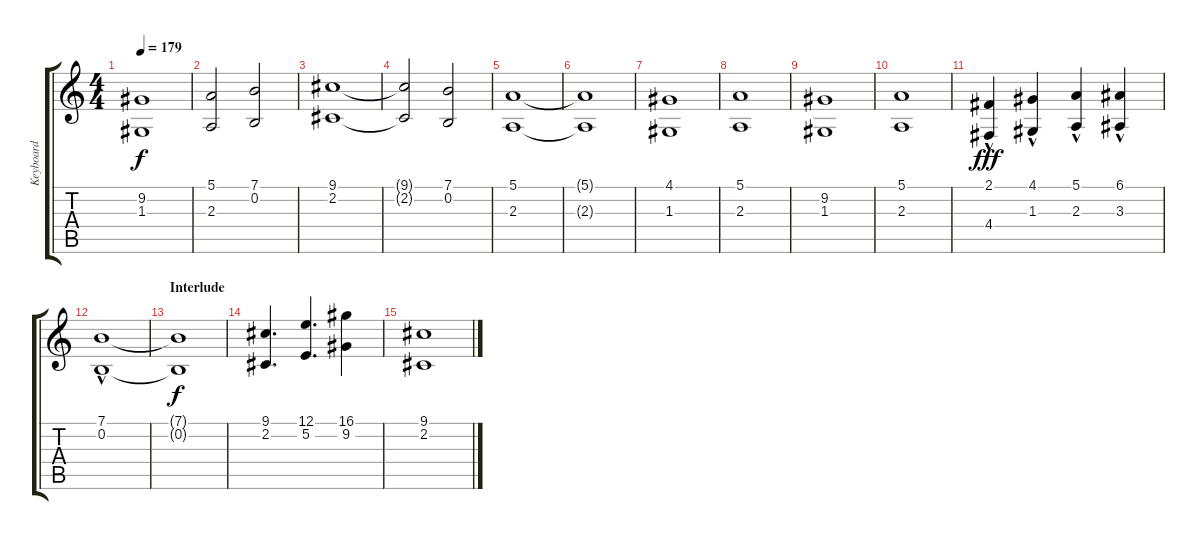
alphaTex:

\track ("Keyboard" "Keyboard") {instrument brasssection}
\staff {score tabs}
\tuning (E4 B3 G3 D3 A2 E2) {hide}
\ts (4 4)
\tempo 179
\clef g2
\ks c
(9.2 1.3).1{dy f} |
(5.1 2.3).2 (7.1 0.2).2 |
(9.1 2.2).1 |
(9.1{t} 2.2{t}).2 (7.1 0.2).2 |
(5.1 2.3).1 |
(5.1{t} 2.3{t}).1 |
(4.1 1.3).1 |
(5.1 2.3).1 |
(9.2 1.3).1 |
(5.1 2.3).1 |
(2.1{hac} 4.4{hac}).4{dy fff} (4.1{hac} 1.3{hac}).4 (5.1{hac} 2.3{hac}).4 (6.1{hac} 3.3{hac}).4 |
(7.1{hac} 0.2{hac}).1{volume 0} |
\section ("" "Interlude")
(7.1{t} 0.2{t}).1{dy f} |
(9.1 2.2).4{d volume 10} (12.1 5.2).4{d} (16.1 9.2).4 |
(9.1 2.2).1
